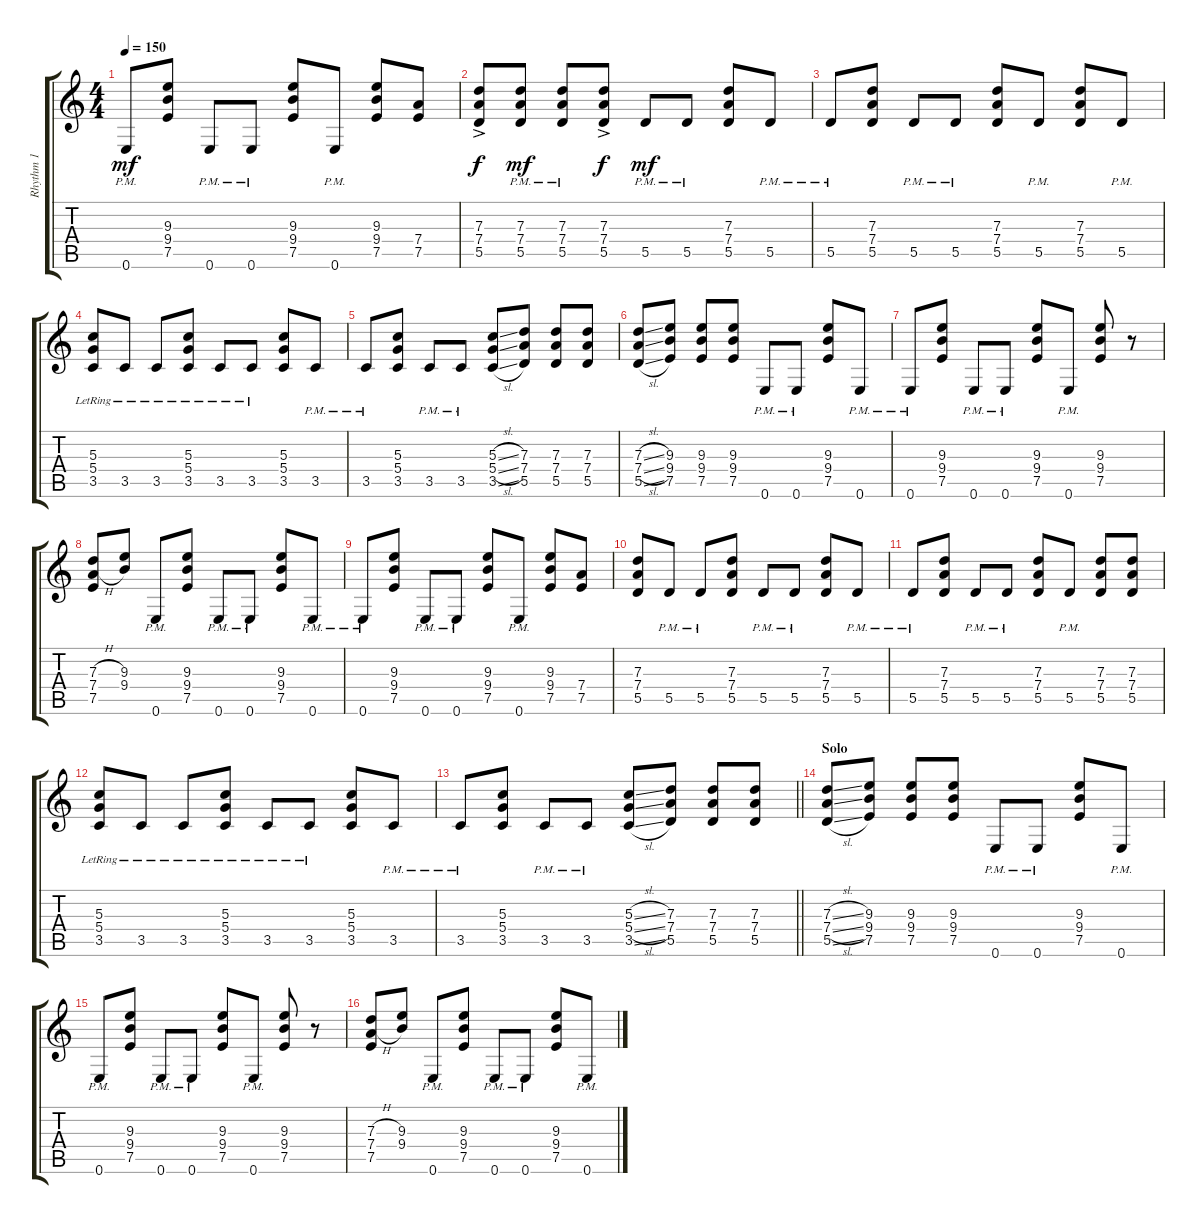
\track ("Rhythm 1" "Rhythm 1") {instrument distortionguitar}
\staff {score tabs}
\tuning (E4 B3 G3 D3 A2 E2) {hide}
\ts (4 4)
\tempo 150
\clef g2
\ks c
0.6{pm}.8{dy mf} (9.3 9.4 7.5).8 0.6{pm}.8 0.6{pm}.8 (9.3 9.4 7.5).8 0.6{pm}.8 (9.3 9.4 7.5).8 (7.4 7.5).8 |
(7.3{ac} 7.4{ac} 5.5{ac}).8{dy f} (7.3{pm} 7.4{pm} 5.5{pm}).8{dy mf} (7.3{pm} 7.4{pm} 5.5{pm}).8 (7.3{ac} 7.4{ac} 5.5{ac}).8{dy f} 5.5{pm}.8{dy mf} 5.5{pm}.8 (7.3 7.4 5.5).8 5.5{pm}.8 |
5.5{pm}.8 (7.3 7.4 5.5).8 5.5{pm}.8 5.5{pm}.8 (7.3 7.4 5.5).8 5.5{pm}.8 (7.3 7.4 5.5).8 5.5{pm}.8 |
(5.3{lr} 5.4{lr} 3.5{lr}).8 3.5{lr}.8 3.5{lr}.8 (5.3{lr} 5.4{lr} 3.5{lr}).8 3.5{lr}.8 3.5{lr}.8 (5.3 5.4 3.5).8 3.5{pm}.8 |
3.5{pm}.8 (5.3 5.4 3.5).8 3.5{pm}.8 3.5{pm}.8 (5.3{sl} 5.4{sl} 3.5{sl}).8 (7.3 7.4 5.5).8 (7.3 7.4 5.5).8 (7.3 7.4 5.5).8 |
(7.3{sl} 7.4{sl} 5.5{sl}).8 (9.3 9.4 7.5).8 (9.3 9.4 7.5).8 (9.3 9.4 7.5).8 0.6{pm}.8 0.6{pm}.8 (9.3 9.4 7.5).8 0.6{pm}.8 |
0.6{pm}.8 (9.3 9.4 7.5).8 0.6{pm}.8 0.6{pm}.8 (9.3 9.4 7.5).8 0.6{pm}.8 (9.3 9.4 7.5).8 r.8 |
(7.3{h} 7.4{h} 7.5).8 (9.3 9.4).8 0.6{pm}.8 (9.3 9.4 7.5).8 0.6{pm}.8 0.6{pm}.8 (9.3 9.4 7.5).8 0.6{pm}.8 |
0.6{pm}.8 (9.3 9.4 7.5).8 0.6{pm}.8 0.6{pm}.8 (9.3 9.4 7.5).8 0.6{pm}.8 (9.3 9.4 7.5).8 (7.4 7.5).8 |
(7.3 7.4 5.5).8 5.5{pm}.8 5.5{pm}.8 (7.3 7.4 5.5).8 5.5{pm}.8 5.5{pm}.8 (7.3 7.4 5.5).8 5.5{pm}.8 |
5.5{pm}.8 (7.3 7.4 5.5).8 5.5{pm}.8 5.5{pm}.8 (7.3 7.4 5.5).8 5.5{pm}.8 (7.3 7.4 5.5).8 (7.3 7.4 5.5).8 |
(5.3{lr} 5.4{lr} 3.5{lr}).8 3.5{lr}.8 3.5{lr}.8 (5.3{lr} 5.4{lr} 3.5{lr}).8 3.5{lr}.8 3.5{lr}.8 (5.3 5.4 3.5).8 3.5{pm}.8 |
\barLineRight lightlight
3.5{pm}.8 (5.3 5.4 3.5).8 3.5{pm}.8 3.5{pm}.8 (5.3{sl} 5.4{sl} 3.5{sl}).8 (7.3 7.4 5.5).8 (7.3 7.4 5.5).8 (7.3 7.4 5.5).8 |
\section ("" "Solo")
(7.3{sl} 7.4{sl} 5.5{sl}).8 (9.3 9.4 7.5).8 (9.3 9.4 7.5).8 (9.3 9.4 7.5).8 0.6{pm}.8 0.6{pm}.8 (9.3 9.4 7.5).8 0.6{pm}.8 |
0.6{pm}.8 (9.3 9.4 7.5).8 0.6{pm}.8 0.6{pm}.8 (9.3 9.4 7.5).8 0.6{pm}.8 (9.3 9.4 7.5).8 r.8 |
(7.3{h} 7.4{h} 7.5).8 (9.3 9.4).8 0.6{pm}.8 (9.3 9.4 7.5).8 0.6{pm}.8 0.6{pm}.8 (9.3 9.4 7.5).8 0.6{pm}.8
